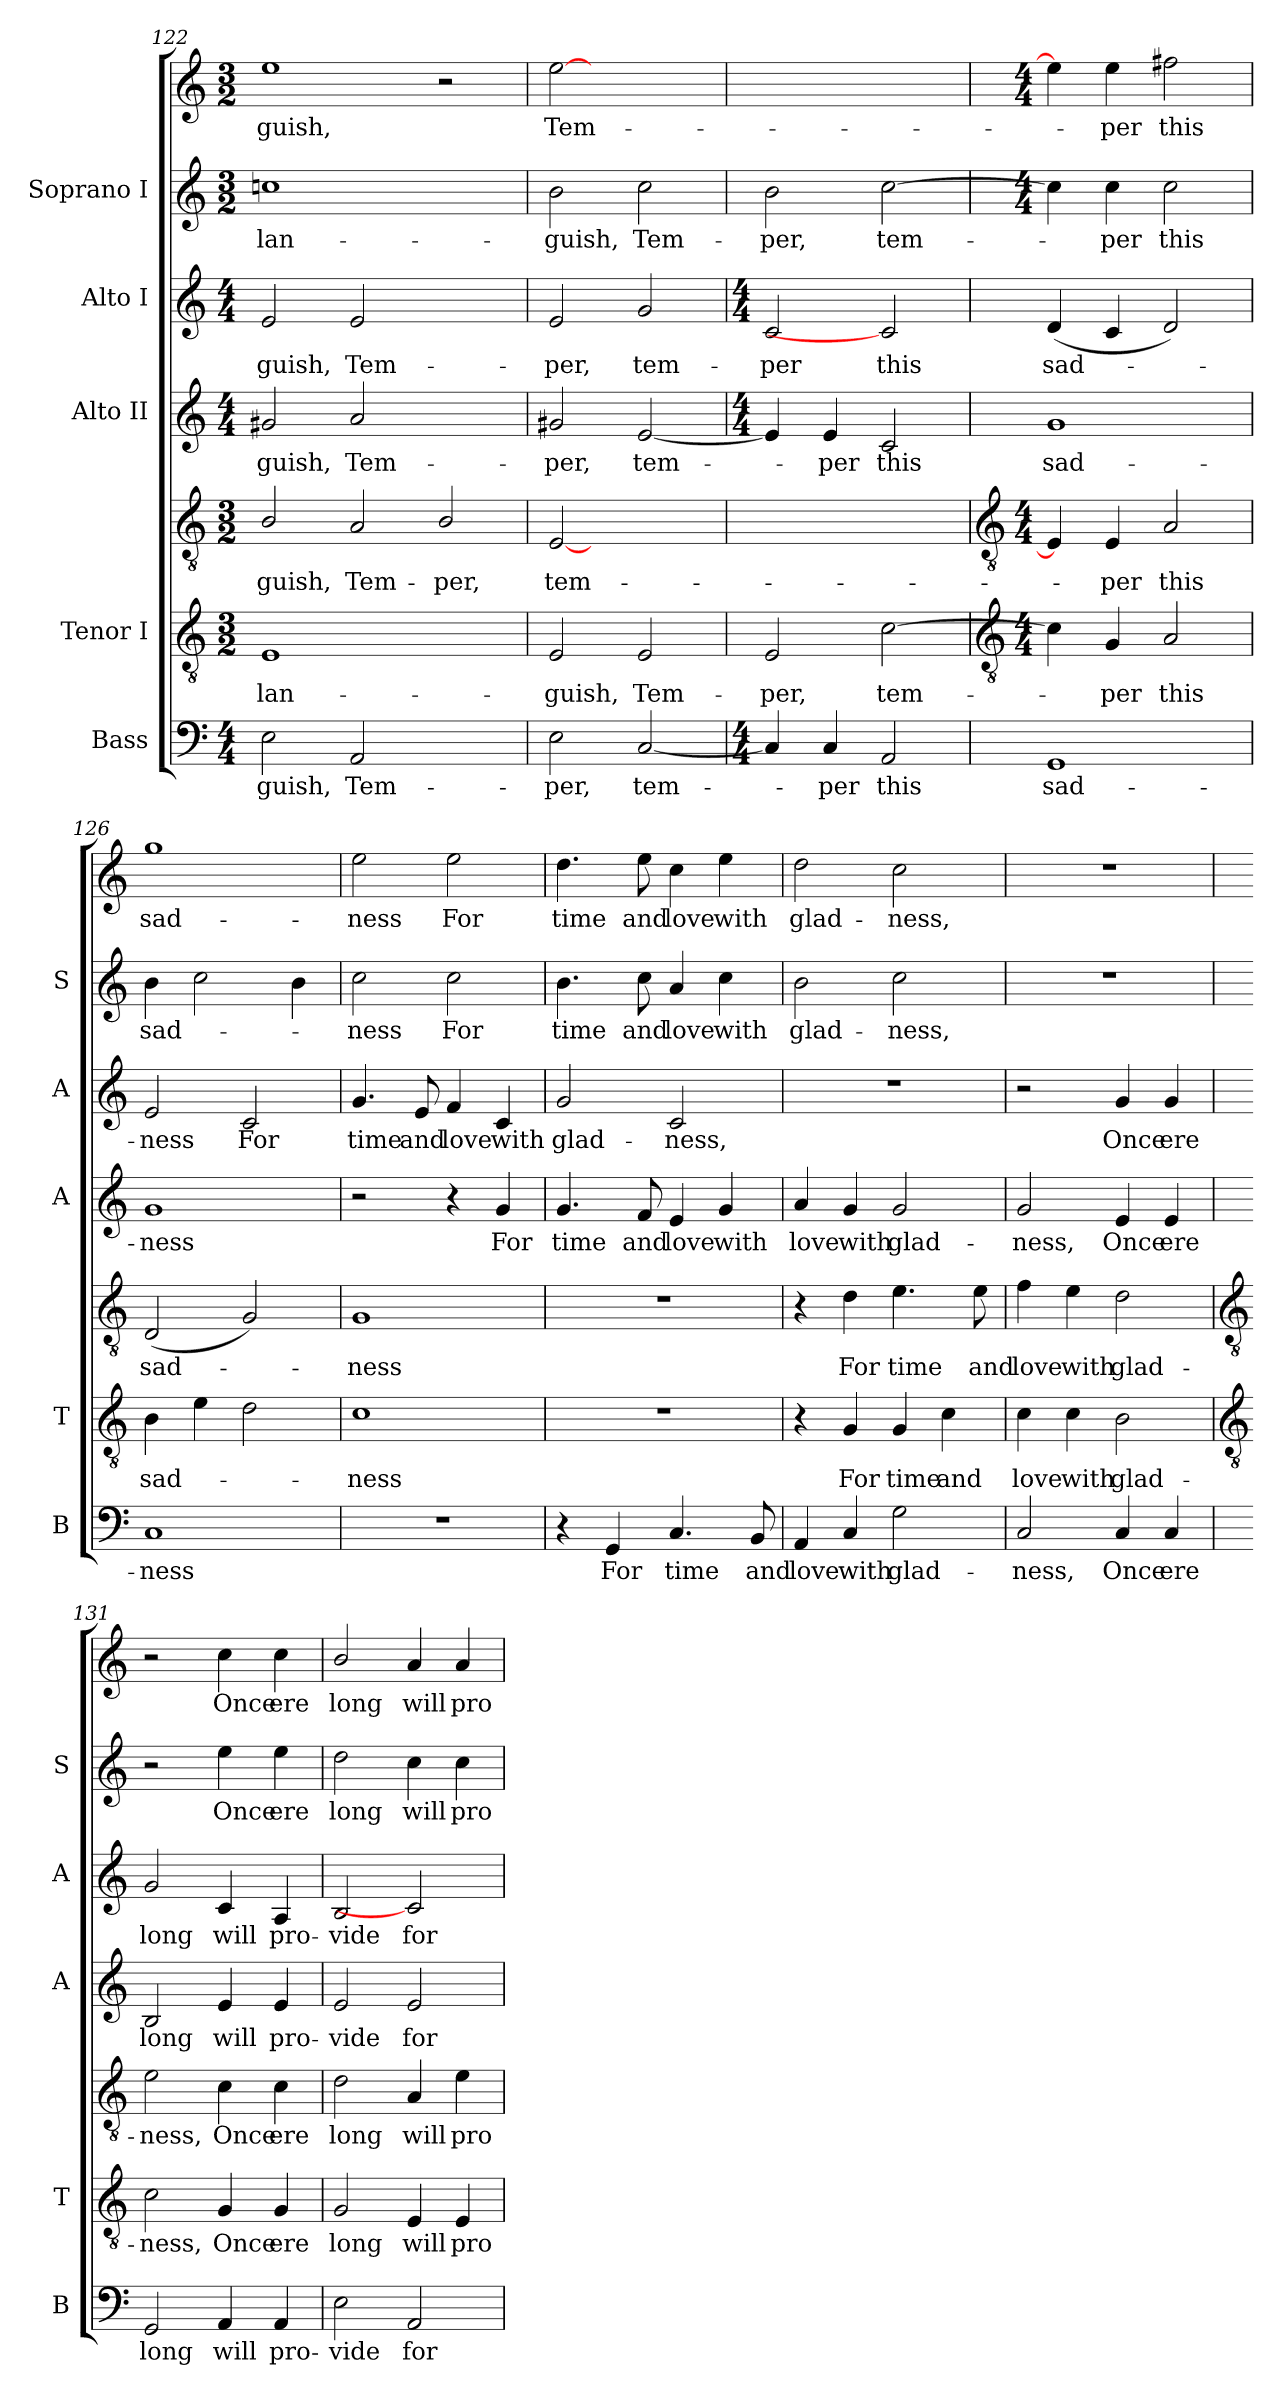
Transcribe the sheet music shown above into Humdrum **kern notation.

**kern	**text	**kern	**text	**kern	**text	**kern	**text	**kern	**text	**kern	**text	**kern	**text
*part5	*part5	*part4	*part4	*part4	*part4	*part3	*part3	*part2	*part2	*part1	*part1	*part1	*part1
*staff7	*staff7	*staff6	*staff6	*staff5	*staff5	*staff4	*staff4	*staff3	*staff3	*staff2	*staff2	*staff1	*staff1
*I"Bass	*	*I"Tenor I	*	*	*	*I"Alto II	*	*I"Alto I	*	*I"Soprano I	*	*	*
*I'B	*	*I'T	*	*	*	*I'A	*	*I'A	*	*I'S	*	*	*
*clefF4	*	*clefGv2	*	*clefGv2	*	*clefG2	*	*clefG2	*	*clefG2	*	*clefG2	*
*k[]	*	*k[]	*	*k[]	*	*k[]	*	*k[]	*	*k[]	*	*k[]	*
*C:	*	*C:	*	*C:	*	*C:	*	*C:	*	*C:	*	*C:	*
*M4/4	*	*M3/2	*	*M3/2	*	*M4/4	*	*M4/4	*	*M3/2	*	*M3/2	*
=122	=122	=122	=122	=122	=122	=122	=122	=122	=122	=122	=122	=122	=122
!	!LO:LY:b	!	!LO:LY:b	!	!LO:LY:b	!	!LO:LY:b	!	!LO:LY:b	!	!LO:LY:b	!	!LO:LY:b
2E	-guish,	1E	lan-	2B/	guish,	2g#X	-guish,	2e	-guish,	1ccn	lan-	1ee	guish,
!	!LO:LY:b	!	!	!	!LO:LY:b	!	!LO:LY:b	!	!LO:LY:b	!	!	!	!
2AA	Tem-	.	.	2A	Tem-	2a	Tem-	2e	Tem-	.	.	.	.
!	!	!	!	!	!LO:LY:b	!	!	!	!	!	!	!	!
2ryy	.	2ryy	.	2B/	-per,	2ryy	.	2ryy	.	2ryy	.	2r	.
=123	=123	=123	=123	=123	=123	=123	=123	=123	=123	=123	=123	=123	=123
!	!LO:LY:b	!	!LO:LY:b	!	!LO:LY:b	!	!LO:LY:b	!	!LO:LY:b	!	!LO:LY:b	!	!LO:LY:b
2E	-per,	2E	guish,	[2E	-tem-	2g#X	-per,	2e	-per,	2b	guish,	[2ee	-Tem-
!	!LO:LY:b	!	!LO:LY:b	!	!	!	!LO:LY:b	!	!LO:LY:b	!	!LO:LY:b	!	!
[2C	tem-	2E	Tem-	2ryy	.	[2e	tem-	2g	tem-	2cc	Tem-	2ryy	.
!!LO:LB:g=z
=124	=124	=124	=124	=124	=124	=124	=124	=124	=124	=124	=124	=124	=124
*M4/4	*	*	*	*	*	*M4/4	*	*M4/4	*	*	*	*	*
!	!	!	!LO:LY:b	!	!	!	!	!	!LO:LY:b	!	!LO:LY:b	!	!
4C]	.	2E	-per,	1ryy	.	4e]	.	2c	-per	2b	-per,	1ryy	.
!	!LO:LY:b	!	!	!	!	!	!LO:LY:b	!	!	!	!	!	!
4C	per	.	.	.	.	4e	per	.	.	.	.	.	.
!	!LO:LY:b	!	!LO:LY:b	!	!	!	!LO:LY:b	!	!LO:LY:b	!	!LO:LY:b	!	!
2AA	this	[2c	tem-	.	.	2c	this	2c]	this	[2cc	tem-	.	.
!!LO:LB:g=z
=125	=125	=125	=125	=125	=125	=125	=125	=125	=125	=125	=125	=125	=125
*	*	*clefGv2	*	*clefGv2	*	*	*	*	*	*	*	*	*
*	*	*M4/4	*	*M4/4	*	*	*	*	*	*M4/4	*	*M4/4	*
!	!LO:LY:b	!	!	!	!	!	!LO:LY:b	!	!LO:LY:b	!	!	!	!
1GG	sad-	4c]	.	4E]	.	1g	sad-	(<4d	sad-	4cc]	.	4ee]	.
!	!	!	!LO:LY:b	!	!LO:LY:b	!	!	!	!	!	!LO:LY:b	!	!LO:LY:b
.	.	4G	per	4E	per	.	.	4c	.	4cc	per	4ee	per
!	!	!	!LO:LY:b	!	!LO:LY:b	!	!	!	!	!	!LO:LY:b	!	!LO:LY:b
.	.	2A	this	2A	this	.	.	2d)	.	2cc	this	2ff#X	this
=126	=126	=126	=126	=126	=126	=126	=126	=126	=126	=126	=126	=126	=126
!	!LO:LY:b	!	!LO:LY:b	!	!LO:LY:b	!	!LO:LY:b	!	!LO:LY:b	!	!LO:LY:b	!	!LO:LY:b
1C	-ness	4B	sad-	(<2D	sad-	1g	-ness	2e	ness	4b	-sad-	1gg	sad-
.	.	4e	.	.	.	.	.	.	.	2cc	.	.	.
!	!	!	!	!	!	!	!	!	!LO:LY:b	!	!	!	!
.	.	2d	.	2G)	.	.	.	2c	For	.	.	.	.
.	.	.	.	.	.	.	.	.	.	4b	.	.	.
=127	=127	=127	=127	=127	=127	=127	=127	=127	=127	=127	=127	=127	=127
!	!	!	!LO:LY:b	!	!LO:LY:b	!	!	!	!LO:LY:b	!	!LO:LY:b	!	!LO:LY:b
1r	.	1c	ness	1G	ness	2r	.	4.g	time	2cc	ness	2ee	ness
!	!	!	!	!	!	!	!	!	!LO:LY:b	!	!	!	!
.	.	.	.	.	.	.	.	8e	and	.	.	.	.
!	!	!	!	!	!	!	!	!	!LO:LY:b	!	!LO:LY:b	!	!LO:LY:b
.	.	.	.	.	.	4r	.	4f	love	2cc	For	2ee	For
!	!	!	!	!	!	!	!LO:LY:b	!	!LO:LY:b	!	!	!	!
.	.	.	.	.	.	4g	For	4c	with	.	.	.	.
=128	=128	=128	=128	=128	=128	=128	=128	=128	=128	=128	=128	=128	=128
!	!	!	!	!	!	!	!LO:LY:b	!	!LO:LY:b	!	!LO:LY:b	!	!LO:LY:b
4r	.	1r	.	1r	.	4.g	time	2g	glad-	4.b	time	4.dd	time
!	!LO:LY:b	!	!	!	!	!	!	!	!	!	!	!	!
4GG	For	.	.	.	.	.	.	.	.	.	.	.	.
!	!	!	!	!	!	!	!LO:LY:b	!	!	!	!LO:LY:b	!	!LO:LY:b
.	.	.	.	.	.	8f	and	.	.	8cc	and	8ee	and
!	!LO:LY:b	!	!	!	!	!	!LO:LY:b	!	!LO:LY:b	!	!LO:LY:b	!	!LO:LY:b
4.C	time	.	.	.	.	4e	love	2c	-ness,	4a	love	4cc	love
!	!	!	!	!	!	!	!LO:LY:b	!	!	!	!LO:LY:b	!	!LO:LY:b
.	.	.	.	.	.	4g	with	.	.	4cc	with	4ee	with
!	!LO:LY:b	!	!	!	!	!	!	!	!	!	!	!	!
8BB	and	.	.	.	.	.	.	.	.	.	.	.	.
=129	=129	=129	=129	=129	=129	=129	=129	=129	=129	=129	=129	=129	=129
!	!LO:LY:b	!	!	!	!	!	!LO:LY:b	!	!	!	!LO:LY:b	!	!LO:LY:b
4AA	love	4r	.	4r	.	4a	love	1r	.	2b	glad-	2dd	glad-
!	!LO:LY:b	!	!LO:LY:b	!	!LO:LY:b	!	!LO:LY:b	!	!	!	!	!	!
4C	with	4G	For	4d	For	4g	with	.	.	.	.	.	.
!	!LO:LY:b	!	!LO:LY:b	!	!LO:LY:b	!	!LO:LY:b	!	!	!	!LO:LY:b	!	!LO:LY:b
2G	glad-	4G	time	4.e	time	2g	glad-	.	.	2cc	-ness,	2cc	-ness,
!	!	!	!LO:LY:b	!	!	!	!	!	!	!	!	!	!
.	.	4c	and	.	.	.	.	.	.	.	.	.	.
!	!	!	!	!	!LO:LY:b	!	!	!	!	!	!	!	!
.	.	.	.	8e	and	.	.	.	.	.	.	.	.
!!LO:LB:g=z
=130	=130	=130	=130	=130	=130	=130	=130	=130	=130	=130	=130	=130	=130
!	!LO:LY:b	!	!LO:LY:b	!	!LO:LY:b	!	!LO:LY:b	!	!	!	!	!	!
2C	-ness,	4c	-love	4f	love	2g	-ness,	2r	.	1r	.	1r	.
!	!	!	!LO:LY:b	!	!LO:LY:b	!	!	!	!	!	!	!	!
.	.	4c	with	4e	with	.	.	.	.	.	.	.	.
!	!LO:LY:b	!	!LO:LY:b	!	!LO:LY:b	!	!LO:LY:b	!	!LO:LY:b	!	!	!	!
4C	Once	2B	glad-	2d	glad-	4e	Once	4g	Once	.	.	.	.
!	!LO:LY:b	!	!	!	!	!	!LO:LY:b	!	!LO:LY:b	!	!	!	!
4C	ere	.	.	.	.	4e	ere	4g	ere	.	.	.	.
!!LO:LB:g=z
=131	=131	=131	=131	=131	=131	=131	=131	=131	=131	=131	=131	=131	=131
*	*	*clefGv2	*	*clefGv2	*	*	*	*	*	*	*	*	*
!	!LO:LY:b	!	!LO:LY:b	!	!LO:LY:b	!	!LO:LY:b	!	!LO:LY:b	!	!	!	!
2GG	long	2c	ness,	2e	-ness,	2B	long	2g	long	2r	.	2r	.
!	!LO:LY:b	!	!LO:LY:b	!	!LO:LY:b	!	!LO:LY:b	!	!LO:LY:b	!	!LO:LY:b	!	!LO:LY:b
4AA	will	4G	Once	4c	Once	4e	will	4c	will	4ee	Once	4cc	Once
!	!LO:LY:b	!	!LO:LY:b	!	!LO:LY:b	!	!LO:LY:b	!	!LO:LY:b	!	!LO:LY:b	!	!LO:LY:b
4AA	pro-	4G	ere	4c	ere	4e	pro-	4A	pro-	4ee	ere	4cc	ere
=132	=132	=132	=132	=132	=132	=132	=132	=132	=132	=132	=132	=132	=132
!	!LO:LY:b	!	!LO:LY:b	!	!LO:LY:b	!	!LO:LY:b	!	!LO:LY:b	!	!LO:LY:b	!	!LO:LY:b
2E	-vide	2G	-long	2d	long	2e	-vide	2B	-vide	2dd	-long	2b/	long
!	!LO:LY:b	!	!LO:LY:b	!	!LO:LY:b	!	!LO:LY:b	!	!LO:LY:b	!	!LO:LY:b	!	!LO:LY:b
2AA	for	4E	will	4A	will	2e	for	2c]	for	4cc	will	4a	will
!	!	!	!LO:LY:b	!	!LO:LY:b	!	!	!	!	!	!LO:LY:b	!	!LO:LY:b
.	.	4E	pro-	4e	pro-	.	.	.	.	4cc	pro-	4a	pro-
=	=	=	=	=	=	=	=	=	=	=	=	=	=
*-	*-	*-	*-	*-	*-	*-	*-	*-	*-	*-	*-	*-	*-
